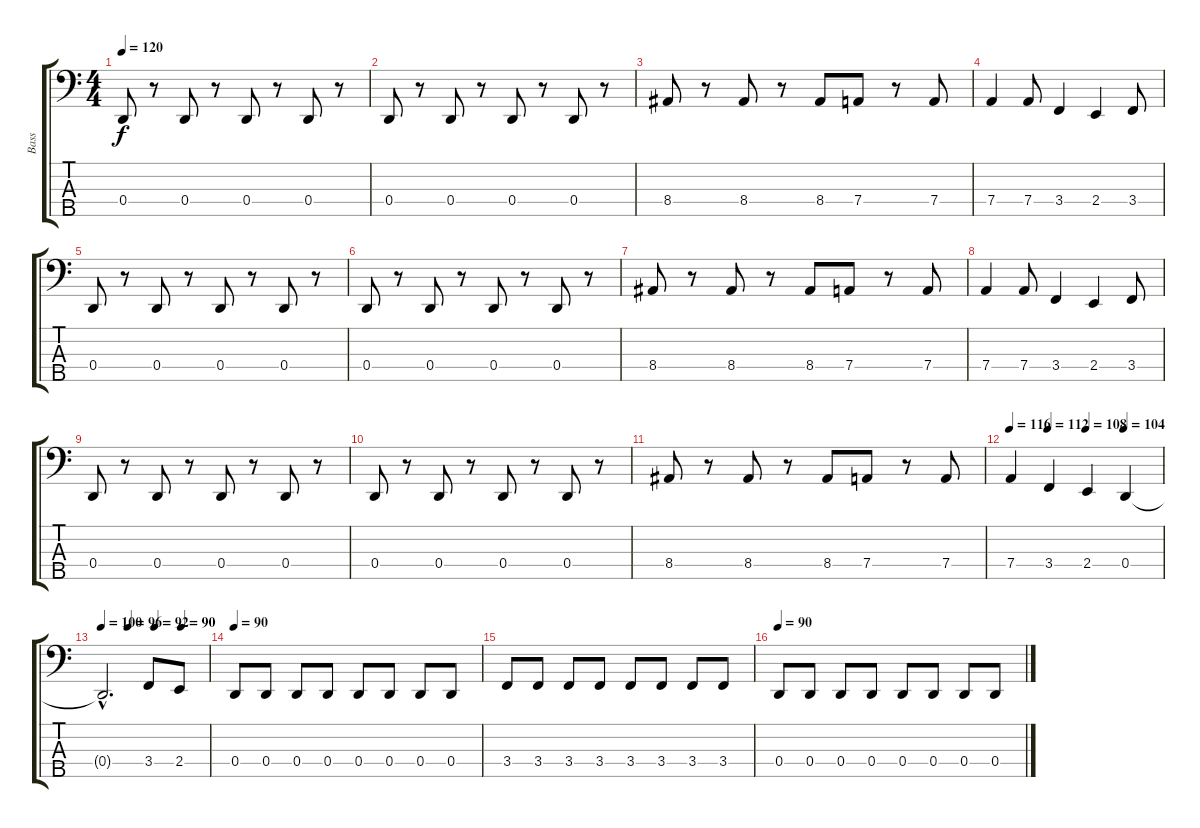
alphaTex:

\track ("Bass" "Bass") {instrument electricbassfinger}
\staff {score tabs}
\tuning (F2 C2 G1 D1 A0) {hide}
\ts (4 4)
\tempo 120
\clef f4
\ks c
0.4.8{dy f} r.8 0.4.8 r.8 0.4.8 r.8 0.4.8 r.8 |
0.4.8 r.8 0.4.8 r.8 0.4.8 r.8 0.4.8 r.8 |
8.4.8 r.8 8.4.8 r.8 8.4.8 7.4.8 r.8 7.4.8 |
7.4.4 7.4.8 3.4.4 2.4.4 3.4.8 |
0.4.8 r.8 0.4.8 r.8 0.4.8 r.8 0.4.8 r.8 |
0.4.8 r.8 0.4.8 r.8 0.4.8 r.8 0.4.8 r.8 |
8.4.8 r.8 8.4.8 r.8 8.4.8 7.4.8 r.8 7.4.8 |
7.4.4 7.4.8 3.4.4 2.4.4 3.4.8 |
0.4.8 r.8 0.4.8 r.8 0.4.8 r.8 0.4.8 r.8 |
0.4.8 r.8 0.4.8 r.8 0.4.8 r.8 0.4.8 r.8 |
8.4.8 r.8 8.4.8 r.8 8.4.8 7.4.8 r.8 7.4.8 |
\tempo 116
\tempo (112 0.25)
\tempo (108 0.5)
\tempo (104 0.75)
7.4.4 3.4.4 2.4.4 0.4.4 |
\tempo 100
\tempo (96 0.25)
\tempo (92 0.5)
\tempo (90 0.75)
0.4{hac t}.2{d} 3.4.8 2.4.8 |
\tempo 90
0.4.8 0.4.8 0.4.8 0.4.8 0.4.8 0.4.8 0.4.8 0.4.8 |
3.4.8 3.4.8 3.4.8 3.4.8 3.4.8 3.4.8 3.4.8 3.4.8 |
\tempo 90
0.4.8{volume 11} 0.4.8 0.4.8 0.4.8 0.4.8 0.4.8 0.4.8 0.4.8
